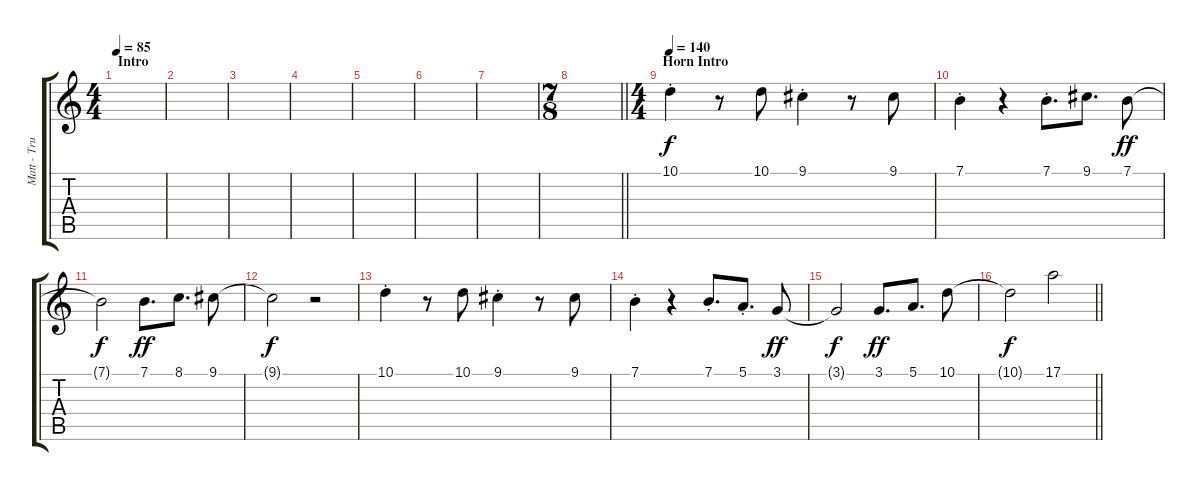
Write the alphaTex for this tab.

\track ("Matt - Trumpet" "Matt - Tru") {instrument trumpet}
\staff {score tabs}
\tuning (E4 B3 G3 D3 A2 E2) {hide}
\ts (4 4)
\section ("" "Intro")
\tempo 85
\clef g2
\ks c
|
|
|
|
|
|
|
\ts (7 8)
\barLineRight lightlight
|
\ts (4 4)
\section ("" "Horn Intro")
\tempo 140
10.1{st}.4 r.8 10.1.8 9.1{st}.4 r.8 9.1.8 |
7.1{st}.4 r.4 7.1{st}.8{d} 9.1.8{d} 7.1.8{dy ff} |
7.1{t}.2{dy f} 7.1.8{d dy ff} 8.1.8{d} 9.1.8 |
9.1{t}.2{dy f} r.2 |
10.1{st}.4 r.8 10.1.8 9.1{st}.4 r.8 9.1.8 |
7.1{st}.4 r.4 7.1{st}.8{d} 5.1{st}.8{d} 3.1.8{dy ff} |
3.1{t}.2{dy f} 3.1.8{d dy ff} 5.1.8{d} 10.1.8 |
\barLineRight lightlight
10.1{t}.2{dy f} 17.1.2
